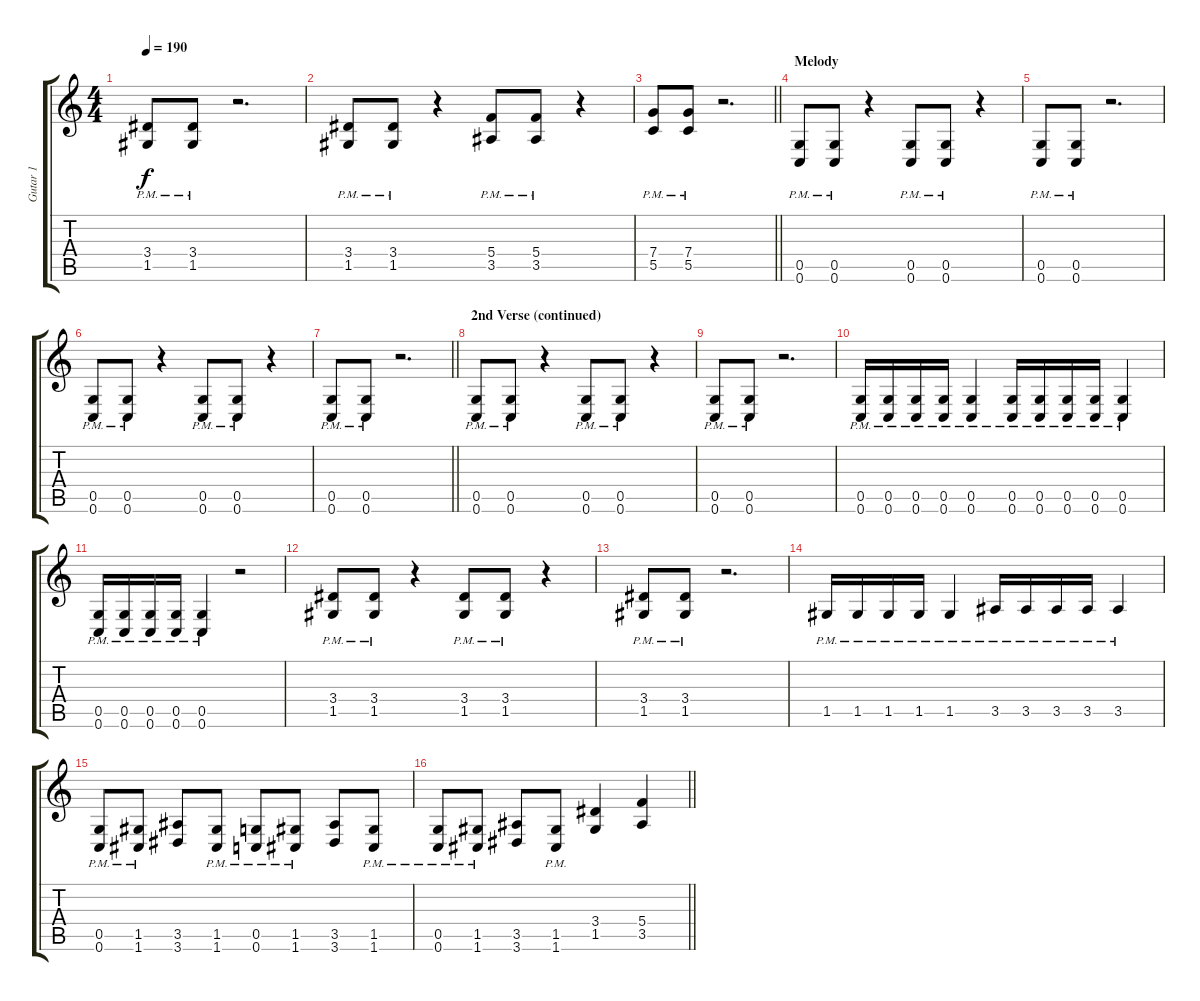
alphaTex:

\track ("Gutar 1" "Gutar 1") {instrument distortionguitar}
\staff {score tabs}
\tuning (D4 A3 F3 C3 G2 C2) {hide}
\ts (4 4)
\tempo 190
\clef g2
\ks c
(3.4{pm} 1.5{pm}).8{dy f} (3.4{pm} 1.5{pm}).8 r.2{d} |
(3.4{pm} 1.5{pm}).8{volume 10} (3.4{pm} 1.5{pm}).8 r.4 (5.4{pm} 3.5{pm}).8 (5.4{pm} 3.5{pm}).8 r.4 |
\barLineRight lightlight
(7.4{pm} 5.5{pm}).8 (7.4{pm} 5.5{pm}).8 r.2{d} |
\section ("" "Melody")
(0.5{pm} 0.6{pm}).8 (0.5{pm} 0.6{pm}).8 r.4 (0.5{pm} 0.6{pm}).8 (0.5{pm} 0.6{pm}).8 r.4 |
(0.5{pm} 0.6{pm}).8 (0.5{pm} 0.6{pm}).8 r.2{d} |
(0.5{pm} 0.6{pm}).8 (0.5{pm} 0.6{pm}).8 r.4 (0.5{pm} 0.6{pm}).8 (0.5{pm} 0.6{pm}).8 r.4 |
\barLineRight lightlight
(0.5{pm} 0.6{pm}).8 (0.5{pm} 0.6{pm}).8 r.2{d} |
\section ("" "2nd Verse (continued)")
(0.5{pm} 0.6{pm}).8{volume 12} (0.5{pm} 0.6{pm}).8 r.4 (0.5{pm} 0.6{pm}).8 (0.5{pm} 0.6{pm}).8 r.4 |
(0.5{pm} 0.6{pm}).8 (0.5{pm} 0.6{pm}).8 r.2{d} |
(0.5{pm} 0.6{pm}).16 (0.5{pm} 0.6{pm}).16 (0.5{pm} 0.6{pm}).16 (0.5{pm} 0.6{pm}).16 (0.5{pm} 0.6{pm}).4 (0.5{pm} 0.6{pm}).16 (0.5{pm} 0.6{pm}).16 (0.5{pm} 0.6{pm}).16 (0.5{pm} 0.6{pm}).16 (0.5{pm} 0.6{pm}).4 |
(0.5{pm} 0.6{pm}).16 (0.5{pm} 0.6{pm}).16 (0.5{pm} 0.6{pm}).16 (0.5{pm} 0.6{pm}).16 (0.5{pm} 0.6{pm}).4 r.2 |
(3.4{pm} 1.5{pm}).8 (3.4{pm} 1.5{pm}).8 r.4 (3.4{pm} 1.5{pm}).8 (3.4{pm} 1.5{pm}).8 r.4 |
(3.4{pm} 1.5{pm}).8 (3.4{pm} 1.5{pm}).8 r.2{d} |
1.5{pm}.16 1.5{pm}.16 1.5{pm}.16 1.5{pm}.16 1.5{pm}.4 3.5{pm}.16 3.5{pm}.16 3.5{pm}.16 3.5{pm}.16 3.5{pm}.4 |
(0.5{pm} 0.6{pm}).8 (1.5{pm} 1.6{pm}).8 (3.5 3.6).8 (1.5{pm} 1.6{pm}).8 (0.5{pm} 0.6{pm}).8 (1.5{pm} 1.6{pm}).8 (3.5 3.6).8 (1.5{pm} 1.6{pm}).8 |
\barLineRight lightlight
(0.5{pm} 0.6{pm}).8 (1.5{pm} 1.6{pm}).8 (3.5 3.6).8 (1.5{pm} 1.6{pm}).8 (3.4 1.5).4 (5.4 3.5).4
